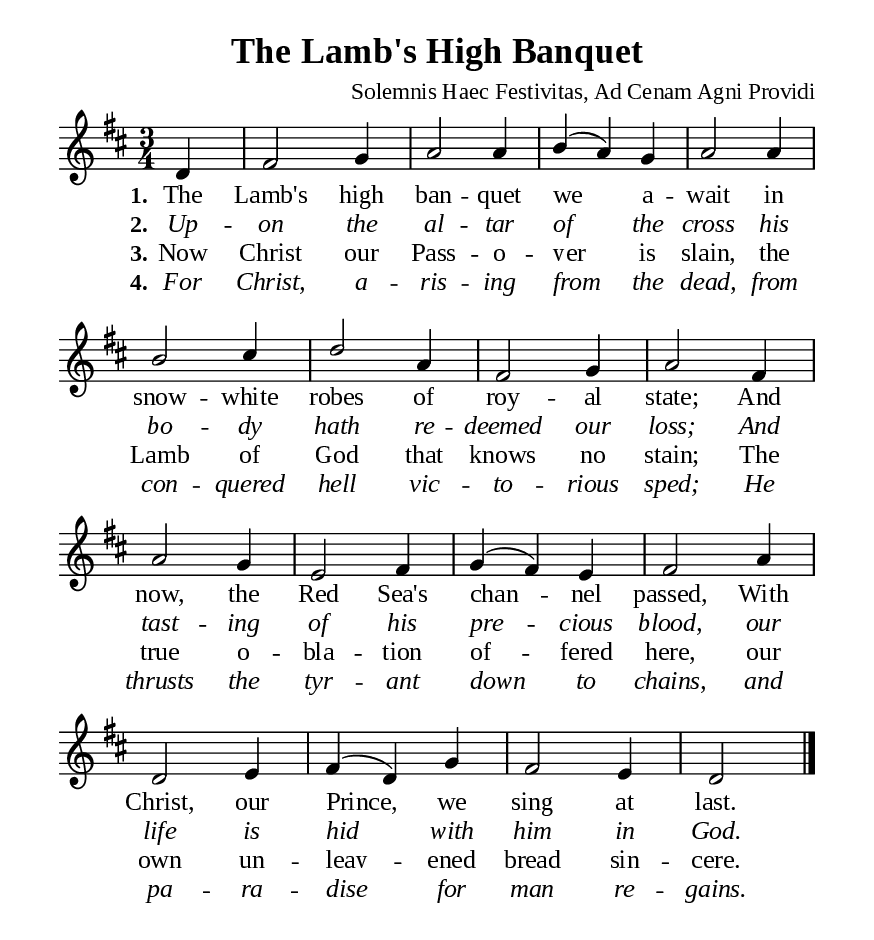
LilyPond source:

\version "2.18.2"

\header {
  title = "The Lamb's High Banquet"
  composer = "Solemnis Haec Festivitas, Ad Cenam Agni Providi"
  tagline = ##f
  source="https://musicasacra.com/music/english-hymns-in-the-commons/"
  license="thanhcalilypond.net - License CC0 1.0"
}

global= {
  \key d \major
  \time 3/4
  \override Score.BarNumber.break-visibility = ##(#f #f #f)
  \override Lyrics.LyricSpace.minimum-distance = #3.0
}

\paper {
  #(set-paper-size "a5")
  top-margin = 10\mm
  bottom-margin = 10\mm
  left-margin = 10\mm
  right-margin = 10\mm
  indent = #0
  #(define fonts
	 (make-pango-font-tree "Liberation Serif"
	 		       "Liberation Serif"
			       "Liberation Serif"
			       (/ 20 20)))
  system-system-spacing = #'((basic-distance . 3) (padding . 3))
}

printItalic = \with {
  \override LyricText.font-shape = #'italic
}

% Verse music
musicVerseSoprano = \relative c' {
                    \partial 4 d4 |
  %{	01	%} fis2 g4 |
  %{	02	%} a2 a4 |
  %{	03	%} b (a) g |
  %{	04	%} a2 a4 |
  %{	05	%} b2 cis4 |
  %{	06	%} d2 a4 |
  %{	07	%} fis2 g4 |
  %{	08	%} a2 fis4 |
  %{	09	%} a2 g4 |
  %{	10	%} e2 fis4 |
  %{	11	%} g (fis) e |
  %{	12	%} fis2 a4 |
  %{	13	%} d,2 e4 |
  %{	14	%} fis (d) g |
  %{	15	%} fis2 e4 |
                    d2 \bar "|."
}

% Verse lyrics
verseOne = \lyricmode {
  \set stanza = #"1."
  The Lamb's high ban -- quet we a -- wait in snow -- white robes of roy -- al state;
  And now, the Red Sea's chan -- nel passed,
  With Christ, our Prince, we sing at last.
}

verseTwo = \lyricmode {
  \set stanza = #"2."
  Up -- on the al -- tar of the cross
  his bo -- dy hath re -- deemed our loss;
  And tast -- ing of his pre -- cious blood,
  our life is hid with him in God.
}

verseThree = \lyricmode {
  \set stanza = #"3."
  Now Christ our Pass -- o -- ver is slain,
  the Lamb of God that knows no stain;
  The true o -- bla -- tion of -- fered here,
  our own un -- leav -- ened bread sin -- cere.
}

verseFour = \lyricmode {
  \set stanza = #"4."
  For Christ, a -- ris -- ing from the dead,
  from con -- quered hell vic -- to -- rious sped;
  He thrusts the tyr -- ant down to chains,
  and pa -- ra -- dise for man re -- gains.
}

% Layout
\score {
    \new ChoirStaff <<
      \new Staff <<
        \clef "treble"
        \new Voice = "sopranos" { \global \stemUp \slurUp \musicVerseSoprano }
      >>
      \new Lyrics \lyricsto sopranos \verseOne
      \new Lyrics \printItalic \lyricsto sopranos \verseTwo
      \new Lyrics \lyricsto sopranos \verseThree
      \new Lyrics \printItalic \lyricsto sopranos \verseFour
    >>
}
